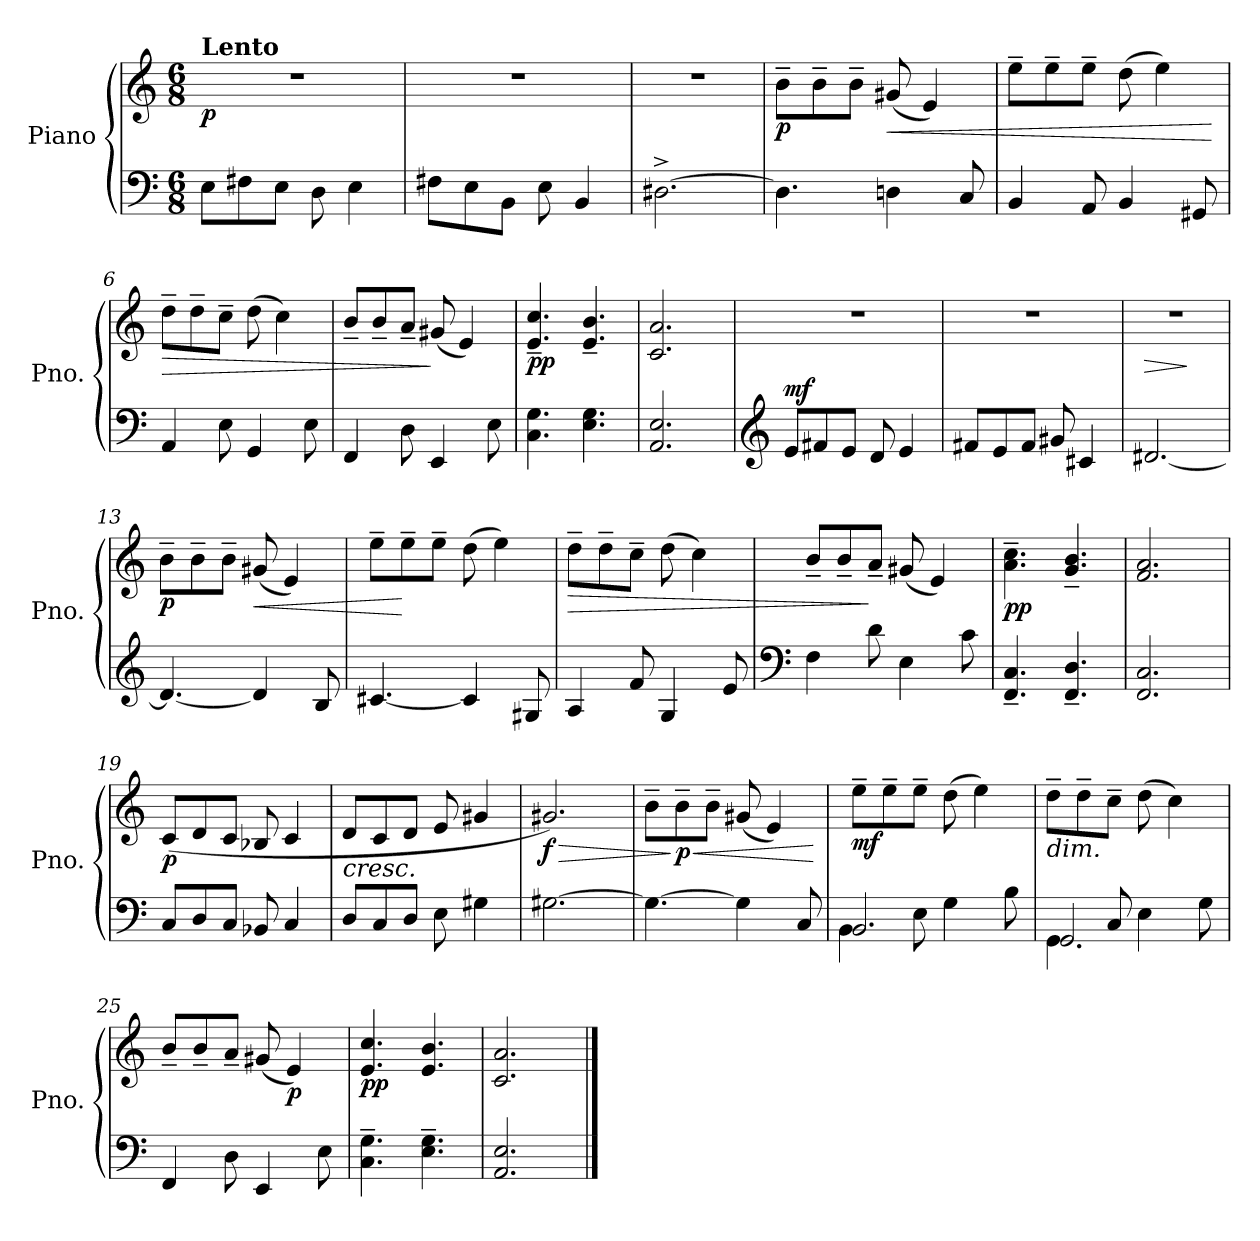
**kern	**kern	**dynam
*part1	*part1	*part1
*staff2	*staff1	*staff1/2
*I"Piano	*	*
*I'Pno.	*	*
*clefF4	*clefG2	*
*k[]	*k[]	*
*M6/8	*M6/8	*
=1	=1	=1
!	!LO:TX:a:B:t=Lento	!
!	!	!LO:DY:b
8E\L	2.r	p
8F#X\	.	.
8E\J	.	.
8D\	.	.
4E\	.	.
=2	=2	=2
8F#X\L	2.r	.
8E\	.	.
8BB\J	.	.
8E\	.	.
4BB/	.	.
=3	=3	=3
[2.D#X^\	2.r	.
=4	=4	=4
!	!	!LO:DY:b
4.D#\]	8b~\L	p
.	8b~\	.
.	8b~\J	.
!	!	!LO:HP:b
4Dn\	(<8g#X/	<
.	4e/)	.
8C/	.	.
=5	=5	=5
4BB/	8ee~\L	.
.	8ee~\	.
8AA/	8ee~\J	.
4BB/	(>8dd\	.
.	4ee\)	.
8GG#X/	.	.
.	.	[
=6	=6	=6
!	!	!LO:HP:b
4AA/	8dd~\L	>
.	8dd~\	.
8E\	8cc~\J	.
4GG/	(>8dd\	.
.	4cc\)	.
8E\	.	.
!!LO:LB:g=z
=7	=7	=7
4FF/	8b~/L	.
.	8b~/	.
8D\	8a~/J	.
4EE/	(<8g#X/	]
.	4e/)	.
8E\	.	.
=8	=8	=8
!	!	!LO:DY:b
4.C\ 4.G\	4.e/~ 4.cc/~	pp
4.E\ 4.G\	4.e/~ 4.b/~	.
=9	=9	=9
2.AA/ 2.E/	2.c/ 2.a/	.
=10	=10	=10
*clefG2	*	*
!	!	!LO:DY:a=2
8e/L	2.r	mf
8f#X/	.	.
8e/J	.	.
8d/	.	.
4e/	.	.
=11	=11	=11
8f#X/L	2.r	.
8e/	.	.
8f#/J	.	.
8g#X/	.	.
4c#X/	.	.
=12	=12	=12
!	!	!LO:HP:b
[2.d#X/	2.r	>
.	.	]
=13	=13	=13
!	!	!LO:DY:b
4.d#/_	8b~\L	p
.	8b~\	.
.	8b~\J	.
!	!	!LO:HP:b
4d#/]	(<8g#X/	<
.	4e/)	.
8B/	.	.
!!LO:LB:g=z
=14	=14	=14
[4.c#X/	8ee~\L	.
.	8ee~\	[
.	8ee~\J	.
4c#/]	(>8dd\	.
.	4ee\)	.
8G#X/	.	.
=15	=15	=15
!	!	!LO:HP:b
4A/	8dd~\L	>
.	8dd~\	.
8f/	8cc~\J	.
4G/	(>8dd\	.
.	4cc\)	.
8e/	.	.
=16	=16	=16
*clefF4	*	*
4F\	8b~/L	.
.	8b~/	.
8d\	8a~/J	]
4E\	(<8g#X/	.
.	4e/)	.
8c\	.	.
=17	=17	=17
!	!	!LO:DY:b
4.FF/~ 4.C/~	4.a\~ 4.cc\~	pp
4.FF/~ 4.D/~	4.g/~ 4.b/~	.
=18	=18	=18
2.FF/ 2.C/	2.f/ 2.a/	.
=19	=19	=19
!	!	!LO:DY:b
8C/L	(>8c/L	p
8D/	8d/	.
8C/J	8c/J	.
8BB-X/	8B-X/	.
4C/	4c/	.
=20	=20	=20
!	!LO:TX:b:i:t=cresc.	!
8D/L	8d/L	.
8C/	8c/	.
8D/J	8d/J	.
8E\	8e/	.
4G#X\	4g#X/	.
!!LO:LB:g=z
=21	=21	=21
!	!	!LO:HP:b
!	!	!LO:DY:n=1:b
[2.G#X\	2.g#X/)	> f
=22	=22	=22
4.G#\_	8b~\L	.
!	!	!LO:HP:n=1:b
!	!	!LO:DY:n=1:b
.	8b~\	] < p
.	8b~\J	.
4G#\]	(<8g#X/	.
.	4e/)	.
8C/	.	.
.	.	[
=23	=23	=23
*^	*	*
!	!	!	!LO:DY:b
2.BB/	4BB\	8ee~\L	mf
.	.	8ee~\	.
.	8E\	8ee~\J	.
.	4G\	(>8dd\	.
.	.	4ee\)	.
.	8B\	.	.
=24	=24	=24	=24
!	!	!LO:TX:b:i:t=dim.	!
4GG\	2.GG/	8dd~\L	.
.	.	8dd~\	.
8C/	.	8cc~\J	.
4E\	.	(>8dd\	.
.	.	4cc\)	.
8G\	.	.	.
*v	*v	*	*
=25	=25	=25
4FF/	8b~/L	.
.	8b~/	.
8D\	8a~/J	.
4EE/	(<8g#X/	.
!	!	!LO:DY:b
.	4e/)	p
8E\	.	.
=26	=26	=26
!	!	!LO:DY:b
4.C\~ 4.G\~	4.e/ 4.cc/	pp
4.E\~ 4.G\~	4.e/ 4.b/	.
=27	=27	=27
2.AA/ 2.E/	2.c/ 2.a/	.
==	==	==
*-	*-	*-
